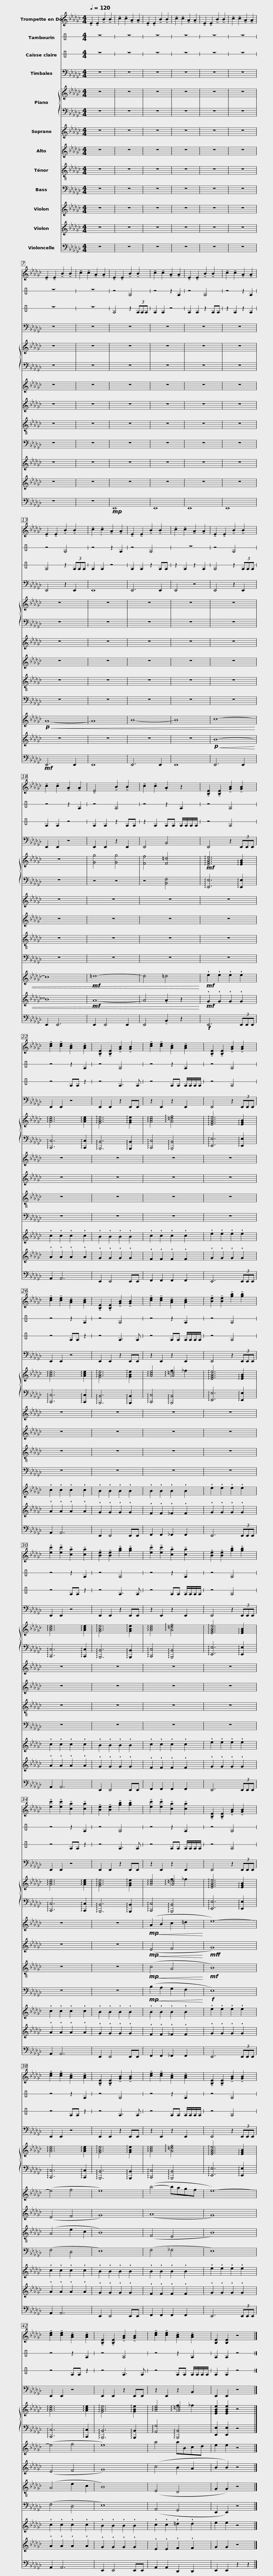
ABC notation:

X:1
%%score 1 2 3 4 { ( 5 7 ) | 6 } 8 9 10 11 12 13 14
L:1/8
Q:1/4=120
M:4/4
I:linebreak $
K:Gb
V:1 treble
V:2 perc stafflines=1
K:none
V:3 perc stafflines=1
K:none
V:4 bass
V:5 treble
V:7 treble
V:6 bass
V:8 treble
V:9 treble
V:10 treble-8
V:11 bass
V:12 treble
V:13 treble
V:14 bass
V:1
 !tenuto!E2 !tenuto!E2 !tenuto!B2 !tenuto!B2 | !tenuto!c2 !tenuto!c2 !tenuto!A2 !tenuto!A2 | !tenuto!E2 !tenuto!E2 !tenuto!B2 !tenuto!B2 | !tenuto!c2 !tenuto!c2 !tenuto!A2 !tenuto!A2 | !tenuto!E2 !tenuto!E2 !tenuto!B2 !tenuto!B2 | %5
 !tenuto!c2 !tenuto!c2 !tenuto!A2 !tenuto!A2 | !tenuto!E2 !tenuto!E2 !tenuto!B2 !tenuto!B2 | !tenuto!c2 !tenuto!c2 !tenuto!A2 !tenuto!A2 | !tenuto!E2 !tenuto!E2 !tenuto!B2 !tenuto!B2 | !tenuto!c2 !tenuto!c2 !tenuto!A2 !tenuto!A2 | %10
 !tenuto!E2 !tenuto!E2 !tenuto!B2 !tenuto!B2 |$ !tenuto!c2 !tenuto!c2 !tenuto!A2 !tenuto!A2 | !tenuto!E2 !tenuto!E2 !tenuto!B2 !tenuto!B2 | !tenuto!c2 !tenuto!c2 !tenuto!A2 !tenuto!A2 | !tenuto!E2 !tenuto!E2 !tenuto!B2 !tenuto!B2 | %15
 !tenuto!c2 !tenuto!c2 !tenuto!A2 !tenuto!A2 | !tenuto!E2 !tenuto!E2 !tenuto!B2 !tenuto!B2 | !tenuto!c2 !tenuto!c2 !tenuto!A2 !tenuto!A2 | !tenuto!E4 !tenuto!B2 !tenuto!B2 | !tenuto!c2 !tenuto!c2 .A2 z2 |$ %20
 !tenuto![B,E]2 !tenuto![B,E]2 !tenuto![GB]2 !tenuto![GB]2 | !tenuto![ce]2 !tenuto![ce]2 !tenuto![Ac]2 !tenuto![Ac]2 | !tenuto![B,E]2 !tenuto![B,E]2 !tenuto![GB]2 !tenuto![GB]2 | !tenuto![ce]2 !tenuto![ce]2 !tenuto![Ac]2 !tenuto![Ac]2 | !tenuto![B,E]2 !tenuto![B,E]2 !tenuto![GB]2 !tenuto![GB]2 | %25
 !tenuto![ce]2 !tenuto![ce]2 !tenuto![Ac]2 !tenuto![Ac]2 | !tenuto![B,E]2 !tenuto![B,E]2 !tenuto![GB]2 !tenuto![GB]2 |$ !tenuto![ce]2 !tenuto![ce]2 !tenuto![Ac]2 !tenuto![Ac]2 | !tenuto![Be]2 !tenuto![Be]2 !tenuto![gb]2 !tenuto![gb]2 | !tenuto![ec']2 !tenuto![ec']2 !tenuto![ca]2 !tenuto![ca]2 | %30
 !tenuto![Be]2 !tenuto![Be]2 !tenuto![gb]2 !tenuto![gb]2 | !tenuto![ec']2 !tenuto![ec']2 !tenuto![ca]2 !tenuto![ca]2 | !tenuto![Be]2 !tenuto![Be]2 !tenuto![gb]2 !tenuto![gb]2 | !tenuto![ec']2 !tenuto![ec']2 !tenuto![ca]2 !tenuto![ca]2 |$ !tenuto![Be]2 !tenuto![Be]2 !tenuto![gb]2 !tenuto![gb]2 | %35
 !tenuto![ec']2 !tenuto![ec']2 !tenuto![ca]2 !tenuto![ca]2 | !tenuto![B,E]2 !tenuto![B,E]2 !tenuto![GB]2 !tenuto![GB]2 | !tenuto![ce]2 !tenuto![ce]2 !tenuto![Ac]2 !tenuto![Ac]2 | !tenuto![B,E]2 !tenuto![B,E]2 !tenuto![GB]2 !tenuto![GB]2 | !tenuto![ce]2 !tenuto![ce]2 !tenuto![Ac]2 !tenuto![Ac]2 | %40
 !tenuto![B,E]2 !tenuto![B,E]2 !tenuto![GB]2 !tenuto![GB]2 |$ !tenuto![ce]2 !tenuto![ce]2 !tenuto![Ac]2 !tenuto![Ac]2 | !tenuto![B,E]2 !tenuto![B,E]2 !tenuto![GB]2 !tenuto![GB]2 | !tenuto![ce]2 !tenuto![ce]2 !tenuto![Ac]2 !tenuto![Ac]2 | [B,E]2 [B,E]2 z4 |] %45
V:2
[K:C] z8 | z8 | z8 | z8 | z8 | %5
 z8 | z8 | z8 | z4 E4 | z4 z2 E2 | %10
 z4 E4 |$ z4 z2 E2 | z4 E4 | z4 z2 E2 | z4 E4 | %15
 z8 | z4 E4 | z4 z2 E2 | z4 E4 | z4 z2 E2 |$ %20
 z4 E4 | z4 z2 E2 | z4 E4 | z4 z2 E2 | z4 E4 | %25
 z4 z2 E2 | z4 E4 |$ z4 z2 E2 | z4 E4 | z4 z2 E2 | %30
 z4 E4 | z4 z2 E2 | z4 E4 | z4 z2 E2 |$ z4 E4 | %35
 z4 z2 E2 | z4 E4 | z4 z2 E2 | z4 E4 | z4 z2 E2 | %40
 z4 E4 |$ z4 z2 E2 | z4 E4 | z4 z2 E2 | E2 E2 z4 |] %45
V:3
[K:C] z8 | z8 | z8 | z8 | z8 | %5
 z8 | z8 | z8 | E4 z2 (3EEE | E2 E2 z4 | %10
 E2 E2 z2 EE |$ z2 E2 z2 E2 | E4 z2 (3EEE | E2 E2 z4 | E2 E2 z2 EE | %15
 z2 E2 z2 E2 | E4 z2 (3EEE | E2 E2 z4 | E2 E2 z2 EE | z2 E2 EE E/E/E/E/ |$ %20
 z4 E4 | z4 EE z2 | z4 E3 E | z4 EE E/E/E/E/ | z4 E4 | %25
 z4 EE z2 | z4 E3 E |$ z4 EE E/E/E/E/ | z4 E4 | z4 EE z2 | %30
 z4 E3 E | z4 EE E/E/E/E/ | z4 E4 | z4 EE z2 |$ z4 E3 E | %35
 z4 EE E/E/E/E/ | z4 E4 | z4 EE z2 | z4 E3 E | z4 EE E/E/E/E/ | %40
 z4 E4 |$ z4 EE z2 | z4 E3 E | z4 EE E/E/E/E/ | E2 E2 z4 |] %45
V:4
 z8 | z8 | z8 | z8 | z8 | %5
 z8 | z8 | z8 | z8 | z8 | %10
 z8 |$ z8 | E,,4 z2 E,,2 | E,,8 | E,,6 E,,2 | %15
 E,,4 z4 | E,,4 z2 E,,2 | E,,2 E,,2 z4 | E,,2 E,,2 z2 E,,2 | E,,4 B,,4 |$ %20
 E,,4 z2 (3E,,E,,E,, | E,,2 E,,2 z4 | E,,2 E,,2 z2 E,,E,, | z2 E,,2 z2 E,,2 | E,,4 z2 (3E,,E,,E,, | %25
 E,,2 E,,2 z4 | E,,2 E,,2 z2 E,,E,, |$ z2 E,,2 z2 E,,2 | E,,4 z2 (3E,,E,,E,, | E,,2 E,,2 z4 | %30
 E,,2 E,,2 z2 E,,E,, | z2 E,,2 z2 E,,2 | E,,4 z2 (3E,,E,,E,, | E,,2 E,,2 z4 |$ E,,2 E,,2 z2 E,,E,, | %35
 z2 E,,2 z2 E,,2 | E,,4 z2 (3E,,E,,E,, | E,,2 E,,2 z4 | E,,2 E,,2 z2 E,,E,, | z2 E,,2 z2 E,,2 | %40
 E,,4 z2 (3E,,E,,E,, |$ E,,2 E,,2 z4 | E,,2 E,,2 z2 E,,E,, | z2 E,,2 z2 B,,2 | E,,2 E,,2 z4 |] %45
V:5
 z8 | z8 | z8 | z8 | z8 | %5
 z8 | z8 | z8 | z8 | z8 | %10
 z8 |$ z8 | z8 | z8 | z8 | %15
 z8 | z8 | z8 | [Gg]4 [Gg]4 | [Ff]4 [F=d]4 |$ %20
!mf! !arpeggio![EGBe]6 !arpeggio![EGB]2 | !arpeggio![Ace]6 !arpeggio![Ace]2 | !arpeggio![GBe]6 !arpeggio![GBe]2 | !arpeggio![Ace]4 !arpeggio![A=df]4 | !arpeggio![EGBe]6 !arpeggio![EGB]2 | %25
 !arpeggio![Ace]6 !arpeggio![Ace]2 | !arpeggio![GBe]6 !arpeggio![GBe]2 |$ !arpeggio![Ace]4 !arpeggio![A=d]4 | !arpeggio![EGBe]6 !arpeggio![EGB]2 | !arpeggio![Ace]6 !arpeggio![Ace]2 | %30
 !arpeggio![GBe]6 !arpeggio![GBe]2 | !arpeggio![Ace]4 !arpeggio![A=df]4 | !arpeggio![EGBe]6 !arpeggio![EGB]2 | !arpeggio![Ace]6 !arpeggio![Ace]2 |$ !arpeggio![GBe]6 !arpeggio![GBe]2 | %35
 !arpeggio![Ace]4 !arpeggio![A=d]4 | !arpeggio![EGBe]6 !arpeggio![EGB]2 | !arpeggio![Ace]6 !arpeggio![Ace]2 | !arpeggio![GBe]6 !arpeggio![GBe]2 | !arpeggio![Ace]4 !arpeggio![A=df]4 | %40
 !arpeggio![EGBe]6 !arpeggio![EGB]2 |$ !arpeggio![Ace]6 !arpeggio![Ace]2 | !arpeggio![GBe]6 !arpeggio![GBe]2 | !arpeggio![Ace]4 !arpeggio![A=d]4 | [EGBe]2 [EGBe]2 z4 |] %45
V:6
 z8 | z8 | z8 | z8 | z8 | %5
 z8 | z8 | z8 | z8 | z8 | %10
 z8 |$ z8 | z8 | z8 | z8 | %15
 z8 | z8 | z8 | z4 z4 | z4 [B,,F,]4 |$ %20
 !arpeggio![E,,E,]6 !arpeggio![E,,E,]2 | !arpeggio![C,,C,]6 !arpeggio![C,,C,]2 | !arpeggio![B,,,B,,]6 !arpeggio![B,,,B,,]2 | !arpeggio![C,,C,]4 !arpeggio![B,,,B,,]4 | !arpeggio![E,,E,]6 !arpeggio![E,,E,]2 | %25
 !arpeggio![C,,C,]6 !arpeggio![C,,C,]2 | !arpeggio![B,,,B,,]6 !arpeggio![B,,,B,,]2 |$ !arpeggio![C,,C,]4 !arpeggio![B,,,B,,]4 | !arpeggio![E,,E,]6 !arpeggio![E,,E,]2 | !arpeggio![C,,C,]6 !arpeggio![C,,C,]2 | %30
 !arpeggio![B,,,B,,]6 !arpeggio![B,,,B,,]2 | !arpeggio![C,,C,]4 !arpeggio![B,,,B,,]4 | !arpeggio![E,,E,]6 !arpeggio![E,,E,]2 | !arpeggio![C,,C,]6 !arpeggio![C,,C,]2 |$ !arpeggio![B,,,B,,]6 !arpeggio![B,,,B,,]2 | %35
 !arpeggio![C,,C,]4 !arpeggio![B,,,B,,]4 | !arpeggio![E,,E,]6 !arpeggio![E,,E,]2 | !arpeggio![C,,C,]6 !arpeggio![C,,C,]2 | !arpeggio![B,,,B,,]6 !arpeggio![B,,,B,,]2 | !arpeggio![C,,C,]4 !arpeggio![B,,,B,,]4 | %40
 !arpeggio![E,,E,]6 !arpeggio![E,,E,]2 |$ !arpeggio![C,,C,]6 !arpeggio![C,,C,]2 | !arpeggio![B,,,B,,]6 !arpeggio![B,,,B,,]2 | !arpeggio![A,,G,]4 !arpeggio![B,,,B,,]4 | [E,,E,]2 [E,,E,]2 z4 |] %45
V:7
 x8 | x8 | x8 | x8 | x8 | %5
 x8 | x8 | x8 | x8 | x8 | %10
 x8 |$ x8 | x8 | x8 | x8 | %15
 x8 | x8 | x8 | x8 | x8 |$ %20
 x8 | x8 | x8 | x8 | x8 | %25
 x8 | x8 |$ x4 f2 _f2 | x8 | x8 | %30
 x8 | x8 | x8 | x8 |$ x8 | %35
 x4 f2 _f2 | x8 | x8 | x8 | x8 | %40
 x8 |$ x8 | x8 | x4 f2 _f2 | x8 |] %45
V:8
 z8 | z8 | z8 | z8 | z8 | %5
 z8 | z8 | z8 | z8 | z8 | %10
 z8 |$ z8 | z8 | z8 | z8 | %15
 z8 | z8 | z8 | z8 | z8 |$ %20
 z8 | z8 | z8 | z8 | z8 | %25
 z8 | z8 |$ z8 | z8 | z8 | %30
 z8 | z8 | z8 | z8 |$ z8 | %35
!mp!!<(! (A2 B2 c2 =d2!<)! | e8-) | (e4 f4 | e8) | (b4- bagf | %40
 e8-) |$ (e4 f4 | e8) | a4 aBcd | e2 e2 z4 |] %45
V:9
 z8 | z8 | z8 | z8 | z8 | %5
 z8 | z8 | z8 | z8 | z8 | %10
 z8 |$ z8 | z8 | z8 | z8 | %15
 z8 | z8 | z8 | z8 | z8 |$ %20
 z8 | z8 | z8 | z8 | z8 | %25
 z8 | z8 |$ z8 | z8 | z8 | %30
 z8 | z8 | z8 | z8 |$ z8 | %35
!mp!!<(! (E4 F4!<)! |!mf!!f! G8) | (E4 F4 | G8) | (A8 | %40
 G8) |$ (E4 F4 | G8) | (c4 B2 A2 | B2 B2) z4 |] %45
V:10
 z8 | z8 | z8 | z8 | z8 | %5
 z8 | z8 | z8 | z8 | z8 | %10
 z8 |$ z8 | z8 | z8 | z8 | %15
 z8 | z8 | z8 | z8 | z8 |$ %20
 z8 | z8 | z8 | z8 | z8 | %25
 z8 | z8 |$ z8 | z8 | z8 | %30
 z8 | z8 | z8 | z8 |$ z8 | %35
!mp!!<(! (c4 A4!<)! |!mf! B8) | (A4 e2 c2 | B8) | (F4 E4 | %40
 B8) |$ (A4 e2 c2 | B8) | (E4 D4 | G2 G2) z4 |] %45
V:11
 z8 | z8 | z8 | z8 | z8 | %5
 z8 | z8 | z8 | z8 | z8 | %10
 z8 |$ z8 | z8 | z8 | z8 | %15
 z8 | z8 | z8 | z8 | z8 |$ %20
 z8 | z8 | z8 | z8 | z8 | %25
 z8 | z8 |$ z8 | z8 | z8 | %30
 z8 | z8 | z8 | z8 |$ z8 | %35
!mp!!<(! (B,2 A,2 G,2 F,2!<)! |!f! E,8) | (F,4 D,4 | E,8) | (F,4 _F,4 | %40
 E,8) |$ (F,4 D,4 | E,8) | (A,,4 G,,4 | E,,2 E,,2) z4 |] %45
V:12
 z8 | z8 | z8 | z8 | z8 | %5
 z8 | z8 | z8 | z8 | z8 | %10
 z8 |$ z8 |!p!!<(! A8- | A8 | B8- | %15
 B8 | c8- | c8 |!mf! =d8- | d4 =d4!<)! |$ %20
!mf! !wedge!e2 !wedge!e2 !wedge!e2 !wedge!e2 | !wedge!c2 !wedge!c2 !wedge!c2 !wedge!c2 | !wedge!B2 !wedge!B2 !wedge!B2 !wedge!B2 | !wedge!c2 !wedge!c2 !wedge!c2 !wedge!c2 | !wedge!e2 !wedge!e2 !wedge!e2 !wedge!e2 | %25
 !wedge!c2 !wedge!c2 !wedge!c2 !wedge!c2 | !wedge!B2 !wedge!B2 !wedge!B2 !wedge!B2 |$ !wedge!B2 !wedge!B2 !wedge!B2 !wedge!B2 | !wedge!e2 !wedge!e2 !wedge!e2 !wedge!e2 | !wedge!c2 !wedge!c2 !wedge!c2 !wedge!c2 | %30
 !wedge!B2 !wedge!B2 !wedge!B2 !wedge!B2 | !wedge!c2 !wedge!c2 !wedge!c2 !wedge!c2 | !wedge!e2 !wedge!e2 !wedge!e2 !wedge!e2 | !wedge!c2 !wedge!c2 !wedge!c2 !wedge!c2 |$ !wedge!B2 !wedge!B2 !wedge!B2 !wedge!B2 | %35
 !wedge!B2 !wedge!B2 !wedge!B2 !wedge!B2 | !wedge!e2 !wedge!e2 !wedge!e2 !wedge!e2 | !wedge!c2 !wedge!c2 !wedge!c2 !wedge!c2 | !wedge!B2 !wedge!B2 !wedge!B2 !wedge!B2 | !wedge!B2 !wedge!B2 !wedge!B2 !wedge!B2 | %40
 !wedge!e2 !wedge!e2 !wedge!e2 !wedge!e2 |$ !wedge!c2 !wedge!c2 !wedge!c2 !wedge!c2 | !wedge!B2 !wedge!B2 !wedge!B2 !wedge!B2 | !wedge!c2 !wedge!c2 !wedge!=d2 !wedge!d2 | e2 e2 z4 |] %45
V:13
 z8 | z8 | z8 | z8 | z8 | %5
 z8 | z8 | z8 | z8 | z8 | %10
 z8 |$ z8 | z8 | z8 | z8 | %15
 z8 |!p!!<(! B8- | B8 |!mf! A8- | A4 .A2 z2!<)! |$ %20
!mf! !wedge!G2 !wedge!G2 !wedge!G2 !wedge!G2 | !wedge!A2 !wedge!A2 !wedge!A2 !wedge!A2 | !wedge!G2 !wedge!G2 !wedge!G2 !wedge!G2 | !wedge!F2 !wedge!F2 !wedge!F2 !wedge!F2 | !wedge!G2 !wedge!G2 !wedge!G2 !wedge!G2 | %25
 !wedge!A2 !wedge!A2 !wedge!A2 !wedge!A2 | !wedge!G2 !wedge!G2 !wedge!G2 !wedge!G2 |$ !wedge!F2 !wedge!F2 !wedge!_F2 !wedge!F2 | !wedge!G2 !wedge!G2 !wedge!G2 !wedge!G2 | !wedge!A2 !wedge!A2 !wedge!A2 !wedge!A2 | %30
 !wedge!G2 !wedge!G2 !wedge!G2 !wedge!G2 | !wedge!F2 !wedge!F2 !wedge!F2 !wedge!F2 | !wedge!G2 !wedge!G2 !wedge!G2 !wedge!G2 | !wedge!A2 !wedge!A2 !wedge!A2 !wedge!A2 |$ !wedge!G2 !wedge!G2 !wedge!G2 !wedge!G2 | %35
 !wedge!F2 !wedge!F2 !wedge!_F2 !wedge!F2 | !wedge!G2 !wedge!G2 !wedge!G2 !wedge!G2 | !wedge!A2 !wedge!A2 !wedge!A2 !wedge!A2 | !wedge!G2 !wedge!G2 !wedge!G2 !wedge!G2 | !wedge!F2 !wedge!F2 !wedge!F2 !wedge!F2 | %40
 !wedge!G2 !wedge!G2 !wedge!G2 !wedge!G2 |$ !wedge!A2 !wedge!A2 !wedge!A2 !wedge!A2 | !wedge!G2 !wedge!G2 !wedge!G2 !wedge!G2 | !wedge!E2 !wedge!E2 !wedge!F2 !wedge!F2 | G2 G2 z4 |] %45
V:14
 z8 | z8 | z8 | z8 | z8 | %5
 z8 | z8 | z8 |!mp! E,,8 | E,,8 | %10
 E,,8 |$ E,,8 |!mf! E,,6 E,,2 | E,,8 | E,,6 E,,2 | %15
 E,,8 | E,,6 E,,2 | E,,2 E,,6 | E,,2 E,,4 E,,2 | E,,4 .B,,2 z2 |$ %20
!f! E,,6 (3E,,E,,E,, | A,,2 A,,6 | E,,2 E,,4 E,,E,, | F,,2 F,,2 F,,2 F,,2 | E,,6 (3E,,E,,E,, | %25
 A,,2 A,,6 | E,,2 E,,4 E,,E,, |$ F,,2 F,,2 _F,,2 F,,2 | E,,6 (3E,,E,,E,, | A,,2 A,,6 | %30
 E,,2 E,,4 E,,E,, | F,,2 F,,2 F,,2 F,,2 | E,,6 (3E,,E,,E,, | A,,2 A,,6 |$ E,,2 E,,4 E,,E,, | %35
 F,,2 F,,2 _F,,2 F,,2 | E,,6 (3E,,E,,E,, | A,,2 A,,6 | E,,2 E,,4 E,,E,, | F,,2 F,,2 F,,2 F,,2 | %40
 E,,6 (3E,,E,,E,, |$ A,,2 A,,6 | E,,2 E,,4 E,,E,, | A,,2 A,,2 D,,2 D,,2 | E,,2 E,,2 z2 z2 |] %45
